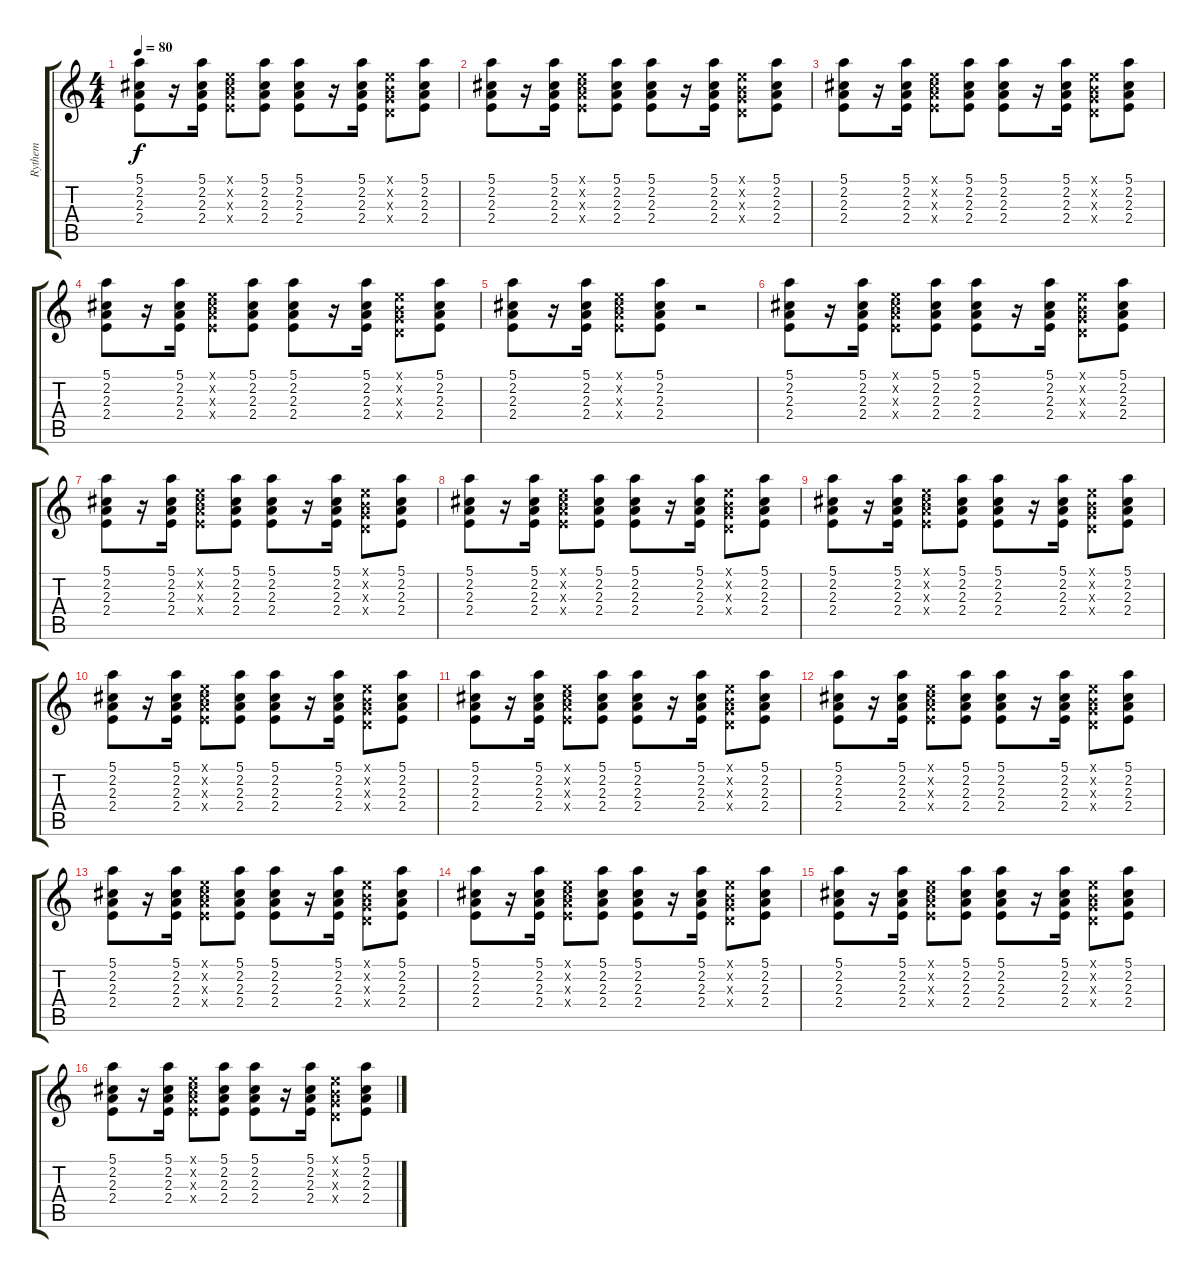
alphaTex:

\track ("Rythem" "Rythem") {instrument acousticguitarnylon}
\staff {score tabs}
\tuning (E4 B3 G3 D3 A2 E2) {hide}
\ts (4 4)
\tempo 80
\clef g2
\ks c
(5.1 2.2 2.3 2.4).8{dy f} r.16 (5.1 2.2 2.3 2.4).16 (0.1{x} 2.2{x} 2.3{x} 2.4{x}).8 (5.1 2.2 2.3 2.4).8 (5.1 2.2 2.3 2.4).8 r.16 (5.1 2.2 2.3 2.4).16 (0.1{x} 0.2{x} 0.3{x} 0.4{x}).8 (5.1 2.2 2.3 2.4).8 |
(5.1 2.2 2.3 2.4).8 r.16 (5.1 2.2 2.3 2.4).16 (0.1{x} 2.2{x} 2.3{x} 2.4{x}).8 (5.1 2.2 2.3 2.4).8 (5.1 2.2 2.3 2.4).8 r.16 (5.1 2.2 2.3 2.4).16 (0.1{x} 0.2{x} 0.3{x} 0.4{x}).8 (5.1 2.2 2.3 2.4).8 |
(5.1 2.2 2.3 2.4).8 r.16 (5.1 2.2 2.3 2.4).16 (0.1{x} 2.2{x} 2.3{x} 2.4{x}).8 (5.1 2.2 2.3 2.4).8 (5.1 2.2 2.3 2.4).8 r.16 (5.1 2.2 2.3 2.4).16 (0.1{x} 0.2{x} 0.3{x} 0.4{x}).8 (5.1 2.2 2.3 2.4).8 |
(5.1 2.2 2.3 2.4).8 r.16 (5.1 2.2 2.3 2.4).16 (0.1{x} 2.2{x} 2.3{x} 2.4{x}).8 (5.1 2.2 2.3 2.4).8 (5.1 2.2 2.3 2.4).8 r.16 (5.1 2.2 2.3 2.4).16 (0.1{x} 0.2{x} 0.3{x} 0.4{x}).8 (5.1 2.2 2.3 2.4).8 |
(5.1 2.2 2.3 2.4).8 r.16 (5.1 2.2 2.3 2.4).16 (0.1{x} 2.2{x} 2.3{x} 2.4{x}).8 (5.1 2.2 2.3 2.4).8 r.2 |
(5.1 2.2 2.3 2.4).8 r.16 (5.1 2.2 2.3 2.4).16 (0.1{x} 2.2{x} 2.3{x} 2.4{x}).8 (5.1 2.2 2.3 2.4).8 (5.1 2.2 2.3 2.4).8 r.16 (5.1 2.2 2.3 2.4).16 (0.1{x} 0.2{x} 0.3{x} 0.4{x}).8 (5.1 2.2 2.3 2.4).8 |
(5.1 2.2 2.3 2.4).8 r.16 (5.1 2.2 2.3 2.4).16 (0.1{x} 2.2{x} 2.3{x} 2.4{x}).8 (5.1 2.2 2.3 2.4).8 (5.1 2.2 2.3 2.4).8 r.16 (5.1 2.2 2.3 2.4).16 (0.1{x} 0.2{x} 0.3{x} 0.4{x}).8 (5.1 2.2 2.3 2.4).8 |
(5.1 2.2 2.3 2.4).8 r.16 (5.1 2.2 2.3 2.4).16 (0.1{x} 2.2{x} 2.3{x} 2.4{x}).8 (5.1 2.2 2.3 2.4).8 (5.1 2.2 2.3 2.4).8 r.16 (5.1 2.2 2.3 2.4).16 (0.1{x} 0.2{x} 0.3{x} 0.4{x}).8 (5.1 2.2 2.3 2.4).8 |
(5.1 2.2 2.3 2.4).8 r.16 (5.1 2.2 2.3 2.4).16 (0.1{x} 2.2{x} 2.3{x} 2.4{x}).8 (5.1 2.2 2.3 2.4).8 (5.1 2.2 2.3 2.4).8 r.16 (5.1 2.2 2.3 2.4).16 (0.1{x} 0.2{x} 0.3{x} 0.4{x}).8 (5.1 2.2 2.3 2.4).8 |
(5.1 2.2 2.3 2.4).8 r.16 (5.1 2.2 2.3 2.4).16 (0.1{x} 2.2{x} 2.3{x} 2.4{x}).8 (5.1 2.2 2.3 2.4).8 (5.1 2.2 2.3 2.4).8 r.16 (5.1 2.2 2.3 2.4).16 (0.1{x} 0.2{x} 0.3{x} 0.4{x}).8 (5.1 2.2 2.3 2.4).8 |
(5.1 2.2 2.3 2.4).8 r.16 (5.1 2.2 2.3 2.4).16 (0.1{x} 2.2{x} 2.3{x} 2.4{x}).8 (5.1 2.2 2.3 2.4).8 (5.1 2.2 2.3 2.4).8 r.16 (5.1 2.2 2.3 2.4).16 (0.1{x} 0.2{x} 0.3{x} 0.4{x}).8 (5.1 2.2 2.3 2.4).8 |
(5.1 2.2 2.3 2.4).8 r.16 (5.1 2.2 2.3 2.4).16 (0.1{x} 2.2{x} 2.3{x} 2.4{x}).8 (5.1 2.2 2.3 2.4).8 (5.1 2.2 2.3 2.4).8 r.16 (5.1 2.2 2.3 2.4).16 (0.1{x} 0.2{x} 0.3{x} 0.4{x}).8 (5.1 2.2 2.3 2.4).8 |
(5.1 2.2 2.3 2.4).8 r.16 (5.1 2.2 2.3 2.4).16 (0.1{x} 2.2{x} 2.3{x} 2.4{x}).8 (5.1 2.2 2.3 2.4).8 (5.1 2.2 2.3 2.4).8 r.16 (5.1 2.2 2.3 2.4).16 (0.1{x} 0.2{x} 0.3{x} 0.4{x}).8 (5.1 2.2 2.3 2.4).8 |
(5.1 2.2 2.3 2.4).8 r.16 (5.1 2.2 2.3 2.4).16 (0.1{x} 2.2{x} 2.3{x} 2.4{x}).8 (5.1 2.2 2.3 2.4).8 (5.1 2.2 2.3 2.4).8 r.16 (5.1 2.2 2.3 2.4).16 (0.1{x} 0.2{x} 0.3{x} 0.4{x}).8 (5.1 2.2 2.3 2.4).8 |
(5.1 2.2 2.3 2.4).8 r.16 (5.1 2.2 2.3 2.4).16 (0.1{x} 2.2{x} 2.3{x} 2.4{x}).8 (5.1 2.2 2.3 2.4).8 (5.1 2.2 2.3 2.4).8 r.16 (5.1 2.2 2.3 2.4).16 (0.1{x} 0.2{x} 0.3{x} 0.4{x}).8 (5.1 2.2 2.3 2.4).8 |
(5.1 2.2 2.3 2.4).8 r.16 (5.1 2.2 2.3 2.4).16 (0.1{x} 2.2{x} 2.3{x} 2.4{x}).8 (5.1 2.2 2.3 2.4).8 (5.1 2.2 2.3 2.4).8 r.16 (5.1 2.2 2.3 2.4).16 (0.1{x} 0.2{x} 0.3{x} 0.4{x}).8 (5.1 2.2 2.3 2.4).8
